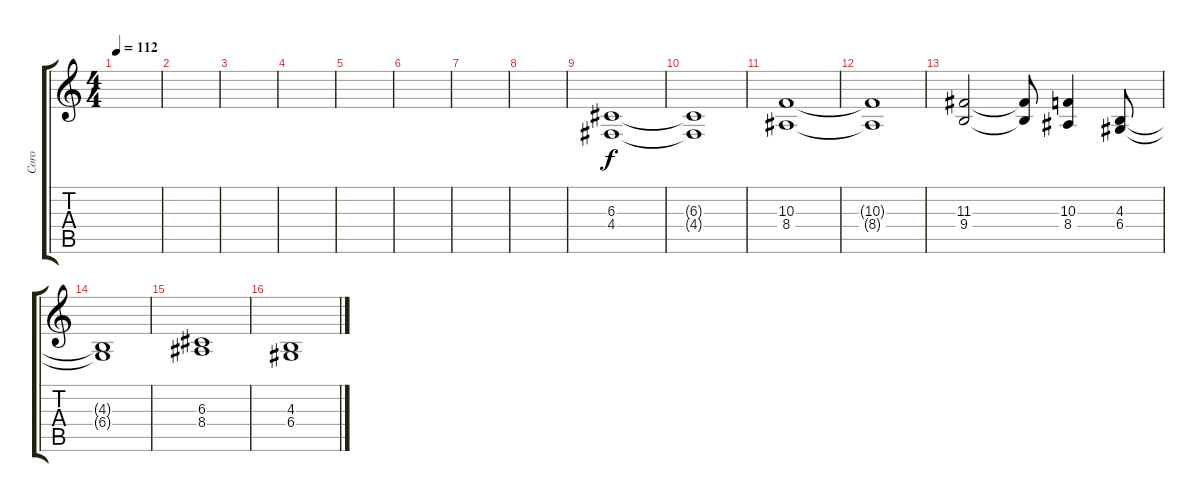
\track ("Coro" "Coro") {instrument voiceoohs}
\staff {score tabs}
\tuning (E4 B3 G3 D3 A2 E2) {hide}
\ts (4 4)
\tempo 112
\clef g2
\ks c
|
|
|
|
|
|
|
|
(6.3 4.4).1 |
(6.3{t} 4.4{t}).1 |
(10.3 8.4).1 |
(10.3{t} 8.4{t}).1 |
(11.3 9.4).2 (11.3{t} 9.4{t}).8 (10.3 8.4).4 (4.3 6.4).8 |
(4.3{t} 6.4{t}).1 |
(6.3 8.4).1 |
(4.3 6.4).1
